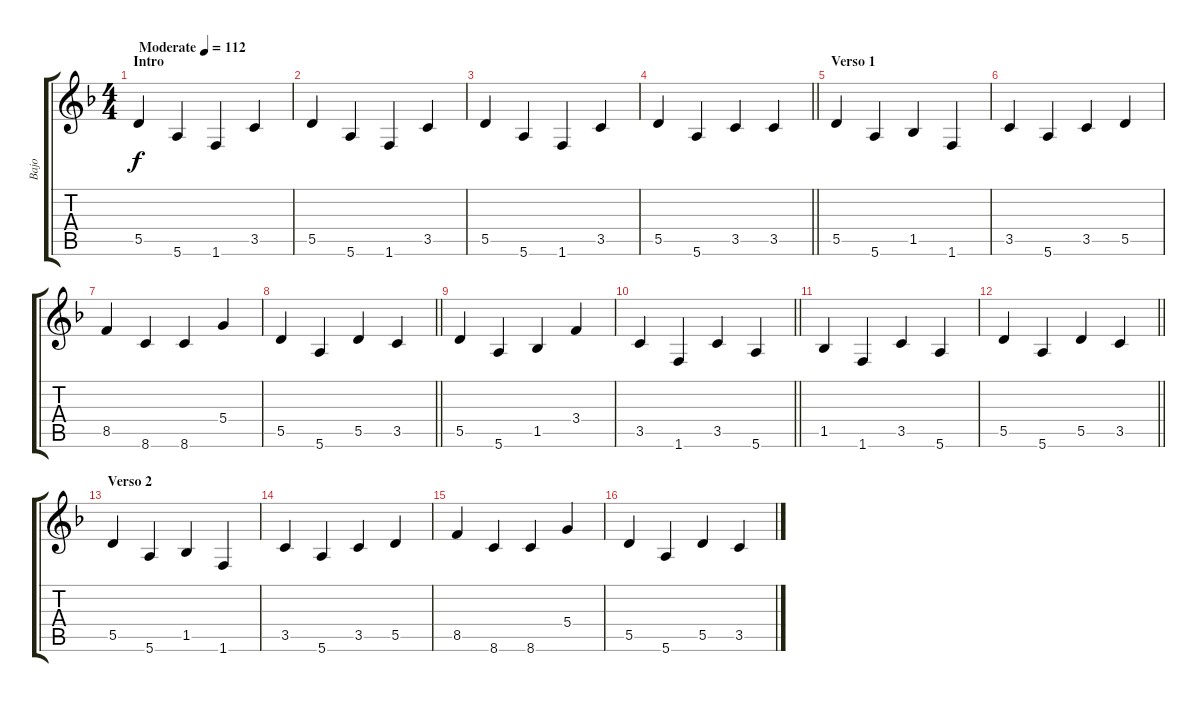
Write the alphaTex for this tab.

\track ("Bajo" "Bajo") {instrument electricbassfinger}
\staff {score tabs}
\tuning (E4 B3 G3 D3 A2 E2) {hide}
\ts (4 4)
\section ("" "Intro")
\tempo (112 "Moderate")
\clef g2
\ks dminor
5.5.4{dy f instrument electricbassfinger} 5.6.4 1.6.4 3.5.4 |
5.5.4 5.6.4 1.6.4 3.5.4 |
5.5.4 5.6.4 1.6.4 3.5.4 |
\barLineRight lightlight
5.5.4 5.6.4 3.5.4 3.5.4 |
\section ("" "Verso 1")
5.5.4 5.6.4 1.5.4 1.6.4 |
3.5.4 5.6.4 3.5.4 5.5.4 |
8.5.4 8.6.4 8.6.4 5.4.4 |
\barLineRight lightlight
5.5.4 5.6.4 5.5.4 3.5.4 |
5.5.4 5.6.4 1.5.4 3.4.4 |
\barLineRight lightlight
3.5.4 1.6.4 3.5.4 5.6.4 |
1.5.4 1.6.4 3.5.4 5.6.4 |
\barLineRight lightlight
5.5.4 5.6.4 5.5.4 3.5.4 |
\section ("" "Verso 2")
5.5.4 5.6.4 1.5.4 1.6.4 |
3.5.4 5.6.4 3.5.4 5.5.4 |
8.5.4 8.6.4 8.6.4 5.4.4 |
5.5.4 5.6.4 5.5.4 3.5.4
